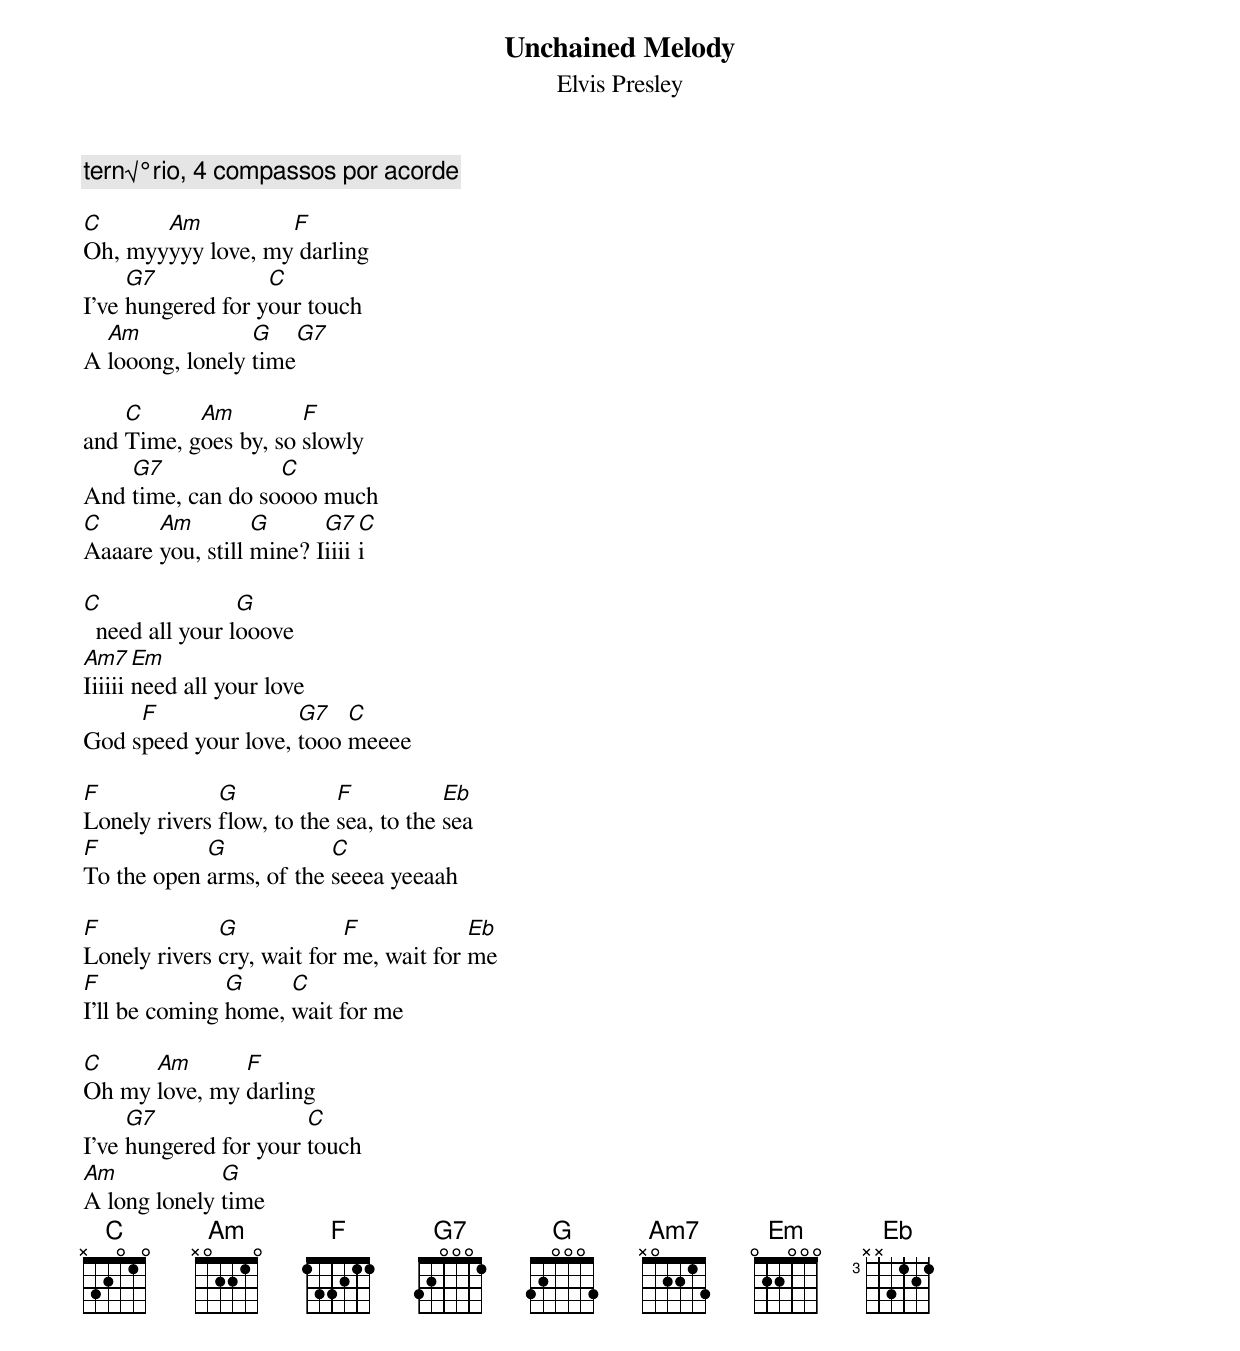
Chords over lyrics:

Unchained Melody
Elvis Presley

tern√°rio, 4 compassos por acorde

C      Am          F
Oh, myyyyy love, my darling
     G7            C
I've hungered for your touch
  Am             G     G7
A looong, lonely time

    C      Am         F
and Time, goes by, so slowly
    G7             C
And time, can do soooo much
C      Am         G      G7  C
Aaaare you, still mine? Iiiiii

C                G
  need all your looove
Am7    Em
Iiiiii need all your love
     F               G7   C
God speed your love, tooo meeee

F             G            F           Eb
Lonely rivers flow, to the sea, to the sea
F           G            C
To the open arms, of the seeea yeeaah

F             G             F            Eb
Lonely rivers cry, wait for me, wait for me
F              G     C
I'll be coming home, wait for me

C     Am       F
Oh my love, my darling
     G7                C
I've hungered for your touch
Am            G
A long lonely time
